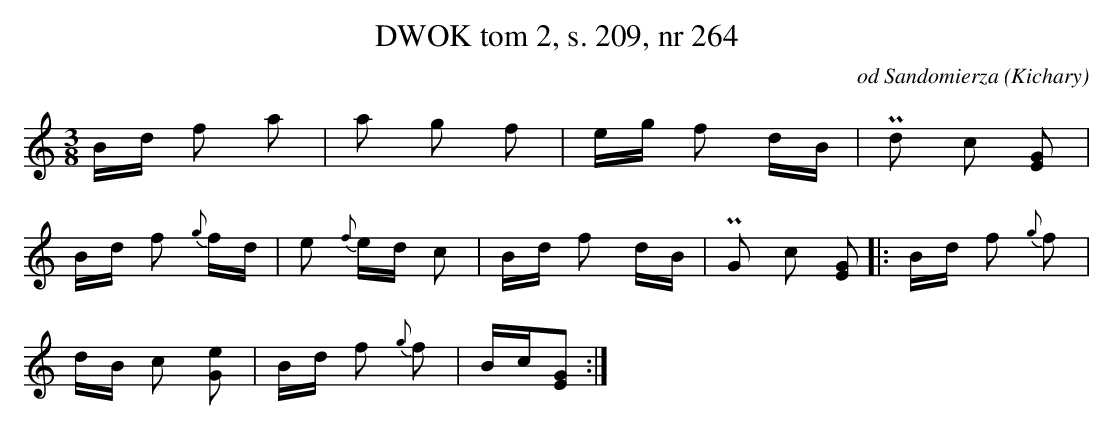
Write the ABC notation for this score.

X:1
T:DWOK tom 2, s. 209, nr 264
O:od Sandomierza (Kichary)
L:1/16
M:3/8
K:C
Bd f2 a2|a2 g2 f2|eg f2 dB|Pd2 c2 [E2G2]|
Bd f2 {g }fd|e2 {f }ed c2|Bd f2 dB|PG2 c2 [E2G2]|: Bd f2 {g }f2|
dB c2 [G2e2]|Bd f2 {g }f2|Bc[E2G2]:|
